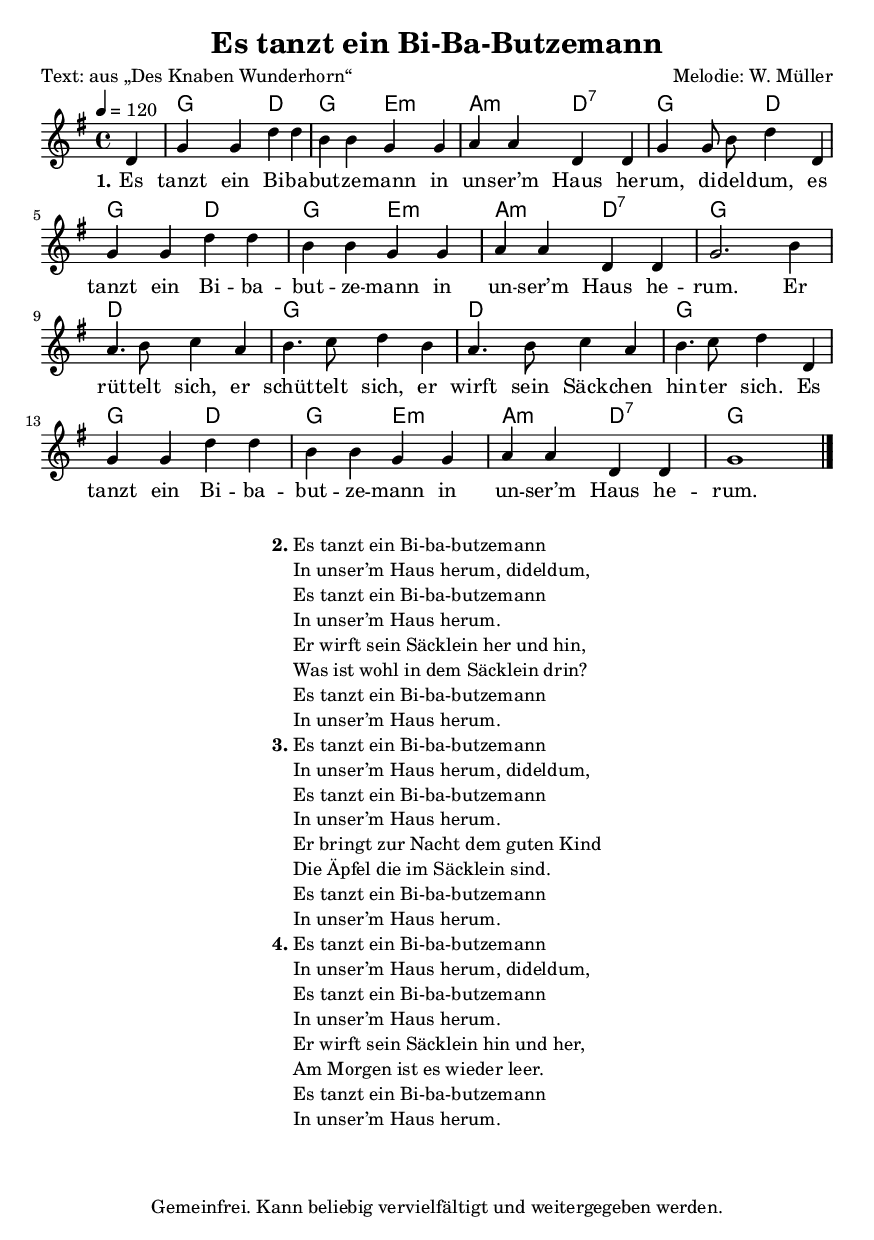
% Dieses Notenblatt wurde erstellt von Carsten Knittel [http://www.mcnoten.de]
%
% Kontakt: info@mcnoten.de
%
% geringfügige Änderungen von Hauke Rehr

\include "deutsch.ly"
\include "default.ly"

\version "2.12.3"
\header {
  title = "Es tanzt ein Bi-Ba-Butzemann"
  poet = "Text: aus „Des Knaben Wunderhorn“"
  composer = "Melodie: W. Müller"
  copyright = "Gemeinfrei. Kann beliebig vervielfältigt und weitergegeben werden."
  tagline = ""
id="89793c2921050365084182bad9551c1897841d40"
}

#(set-global-staff-size 16)

akkorde = \chordmode {
  s4 c2 g2 c2 a2:m d2:m g2:7 c2 g2
  c2 g2 c2 a2:m d2:m g2:7 c1 g1 c1
  g1 c1 c2 g2 c2 a2:m d2:m g2:7 c1
}

melodie = \relative c' {
  \partial4
  g'4 | c c g' g | e e c c | d d g, g | c c8 e g4 g,
  \break
  c c g' g | e e c c | d d g, g | c2. e4
  \break
  d4. e8  f4 d | e4. f8 g4 e | d4. e8  f4 d | e4. f8 g4 g,
  \break
  c c g' g | e e c c | d d g, g | c1 \bar "|."
}

text = \lyricmode {
  \set stanza = "1."
  Es tanzt ein Bi -- ba -- but -- ze -- mann
  in un -- ser’m Haus he -- rum, di -- del -- dum,
  es tanzt ein Bi -- ba -- but -- ze -- mann
  in un -- ser’m Haus he -- rum.

  Er rüt -- telt sich, er schüt -- telt sich,
  er wirft sein Säck -- chen hin -- ter sich.
  Es tanzt ein Bi -- ba -- but -- ze -- mann
  in un -- ser’m Haus he -- rum.
}

\score {
  \transpose c' g {
    <<
      \new ChordNames { \akkorde }
      \new Voice = "Lied" {
        \autoBeamOff
        \clef "treble"
        \time 4/4
        \key c\major
        \tempo 4 = 120
        \melodie
      }
      \new Lyrics \lyricsto "Lied" { \text }
    >>
  }
 \layout {}
 \midi {}
}

\markup {
  \fill-line {
    % Kann entfernt werden, wenn wenig Platz auf der Seite ist
    \column {
      \line {
        \bold "2."
        \column {
          "Es tanzt ein Bi-ba-butzemann"
          "In unser’m Haus herum, dideldum,"
          "Es tanzt ein Bi-ba-butzemann"
          "In unser’m Haus herum."
          "Er wirft sein Säcklein her und hin,"
          "Was ist wohl in dem Säcklein drin?"
          "Es tanzt ein Bi-ba-butzemann"
          "In unser’m Haus herum."
        }
      }
      \hspace #0.1 % Vertikaler Abstand zwischen Strophen
      \line {
        \bold "3."
        \column {
          "Es tanzt ein Bi-ba-butzemann"
          "In unser’m Haus herum, dideldum,"
          "Es tanzt ein Bi-ba-butzemann"
          "In unser’m Haus herum."
          "Er bringt zur Nacht dem guten Kind"
          "Die Äpfel die im Säcklein sind."
          "Es tanzt ein Bi-ba-butzemann"
          "In unser’m Haus herum."
        }
      }
      \hspace #0.1 % Vertikaler Abstand zwischen Strophen
      \line {
        \bold "4."
        \column {
          "Es tanzt ein Bi-ba-butzemann"
          "In unser’m Haus herum, dideldum,"
          "Es tanzt ein Bi-ba-butzemann"
          "In unser’m Haus herum."
          "Er wirft sein Säcklein hin und her,"
          "Am Morgen ist es wieder leer."
          "Es tanzt ein Bi-ba-butzemann"
          "In unser’m Haus herum."
        }
      }
    }
  }
  \hspace #0.1 % zusätzlichen Platz für den rechten Rand
  % kann entfernt werden, wenn wenig Platz auf der Seite ist
}

 % some settings % vim: sw=2 et
